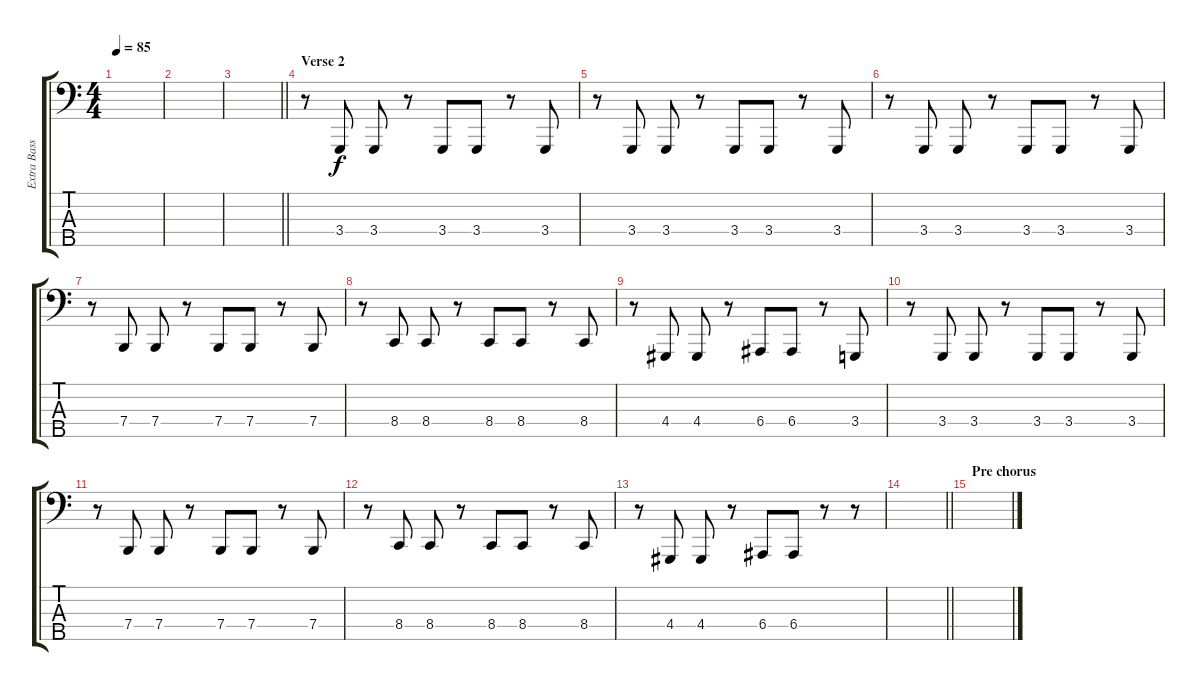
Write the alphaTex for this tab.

\track ("Extra Bass" "Extra Bass") {instrument synthbrass1}
\staff {score tabs}
\tuning (G2 D2 A1 E1 B0) {hide}
\ts (4 4)
\tempo 85
\clef f4
\ks c
|
|
\barLineRight lightlight
|
\section ("" "Verse 2")
r.8 3.4.8 3.4.8 r.8 3.4.8 3.4.8 r.8 3.4.8 |
r.8 3.4.8 3.4.8 r.8 3.4.8 3.4.8 r.8 3.4.8 |
r.8 3.4.8 3.4.8 r.8 3.4.8 3.4.8 r.8 3.4.8 |
r.8 7.4.8 7.4.8 r.8 7.4.8 7.4.8 r.8 7.4.8 |
r.8 8.4.8 8.4.8 r.8 8.4.8 8.4.8 r.8 8.4.8 |
r.8 4.4.8 4.4.8 r.8 6.4.8 6.4.8 r.8 3.4.8 |
r.8 3.4.8 3.4.8 r.8 3.4.8 3.4.8 r.8 3.4.8 |
r.8 7.4.8 7.4.8 r.8 7.4.8 7.4.8 r.8 7.4.8 |
r.8 8.4.8 8.4.8 r.8 8.4.8 8.4.8 r.8 8.4.8 |
r.8 4.4.8 4.4.8 r.8 6.4.8 6.4.8 r.8 r.8 |
\barLineRight lightlight
|
\section ("" "Pre chorus")
